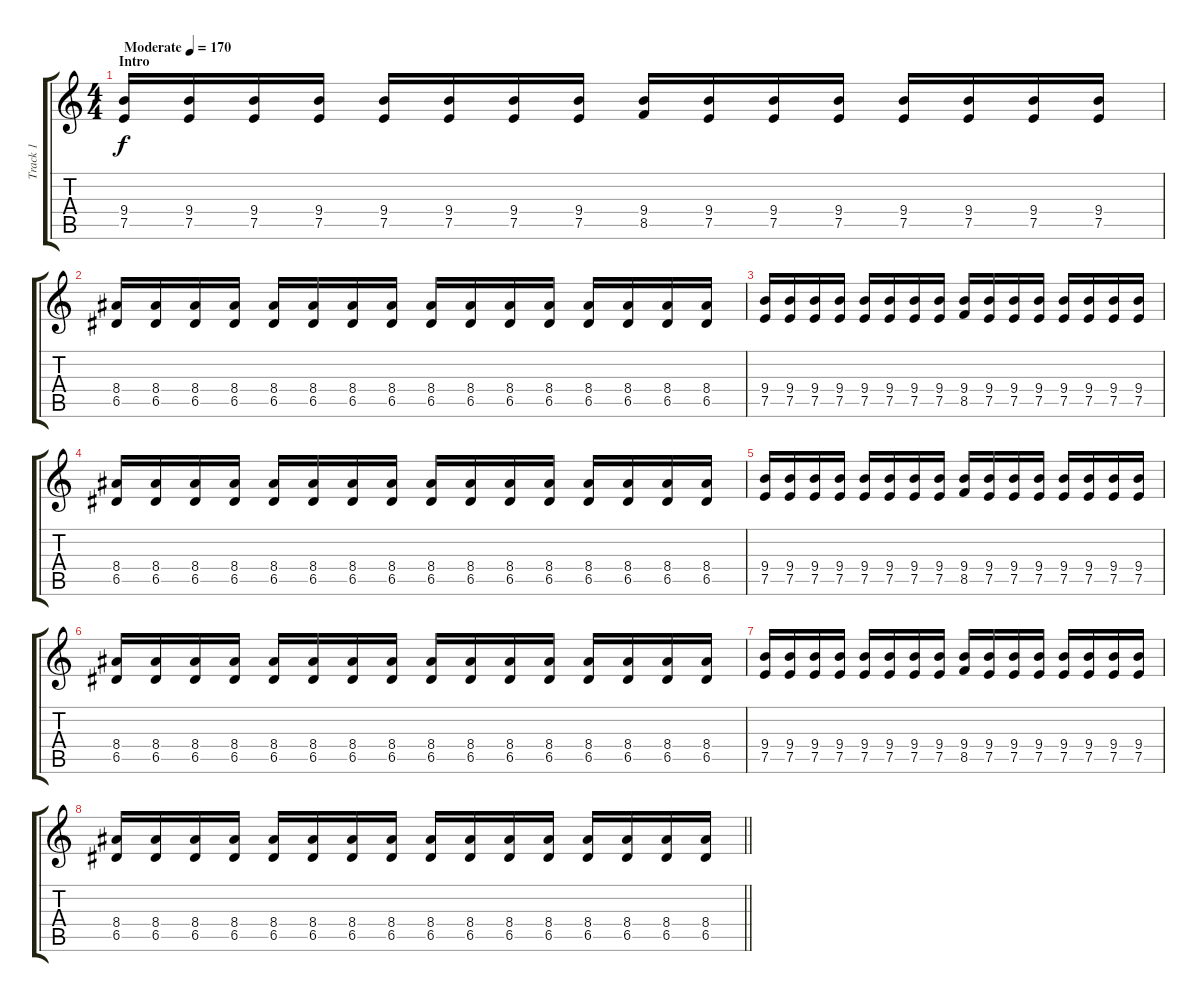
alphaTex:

\track ("Track 1" "Track 1") {instrument distortionguitar}
\staff {score tabs}
\tuning (E4 B3 G3 D3 A2 E2) {hide}
\ts (4 4)
\section ("" "Intro")
\tempo (170 "Moderate")
\clef g2
\ks c
(9.4 7.5).16{dy f instrument distortionguitar} (9.4 7.5).16 (9.4 7.5).16 (9.4 7.5).16 (9.4 7.5).16 (9.4 7.5).16 (9.4 7.5).16 (9.4 7.5).16 (9.4 8.5).16 (9.4 7.5).16 (9.4 7.5).16 (9.4 7.5).16 (9.4 7.5).16 (9.4 7.5).16 (9.4 7.5).16 (9.4 7.5).16 |
(8.4 6.5).16 (8.4 6.5).16 (8.4 6.5).16 (8.4 6.5).16 (8.4 6.5).16 (8.4 6.5).16 (8.4 6.5).16 (8.4 6.5).16 (8.4 6.5).16 (8.4 6.5).16 (8.4 6.5).16 (8.4 6.5).16 (8.4 6.5).16 (8.4 6.5).16 (8.4 6.5).16 (8.4 6.5).16 |
(9.4 7.5).16 (9.4 7.5).16 (9.4 7.5).16 (9.4 7.5).16 (9.4 7.5).16 (9.4 7.5).16 (9.4 7.5).16 (9.4 7.5).16 (9.4 8.5).16 (9.4 7.5).16 (9.4 7.5).16 (9.4 7.5).16 (9.4 7.5).16 (9.4 7.5).16 (9.4 7.5).16 (9.4 7.5).16 |
(8.4 6.5).16 (8.4 6.5).16 (8.4 6.5).16 (8.4 6.5).16 (8.4 6.5).16 (8.4 6.5).16 (8.4 6.5).16 (8.4 6.5).16 (8.4 6.5).16 (8.4 6.5).16 (8.4 6.5).16 (8.4 6.5).16 (8.4 6.5).16 (8.4 6.5).16 (8.4 6.5).16 (8.4 6.5).16 |
(9.4 7.5).16 (9.4 7.5).16 (9.4 7.5).16 (9.4 7.5).16 (9.4 7.5).16 (9.4 7.5).16 (9.4 7.5).16 (9.4 7.5).16 (9.4 8.5).16 (9.4 7.5).16 (9.4 7.5).16 (9.4 7.5).16 (9.4 7.5).16 (9.4 7.5).16 (9.4 7.5).16 (9.4 7.5).16 |
(8.4 6.5).16 (8.4 6.5).16 (8.4 6.5).16 (8.4 6.5).16 (8.4 6.5).16 (8.4 6.5).16 (8.4 6.5).16 (8.4 6.5).16 (8.4 6.5).16 (8.4 6.5).16 (8.4 6.5).16 (8.4 6.5).16 (8.4 6.5).16 (8.4 6.5).16 (8.4 6.5).16 (8.4 6.5).16 |
(9.4 7.5).16 (9.4 7.5).16 (9.4 7.5).16 (9.4 7.5).16 (9.4 7.5).16 (9.4 7.5).16 (9.4 7.5).16 (9.4 7.5).16 (9.4 8.5).16 (9.4 7.5).16 (9.4 7.5).16 (9.4 7.5).16 (9.4 7.5).16 (9.4 7.5).16 (9.4 7.5).16 (9.4 7.5).16 |
\barLineRight lightlight
(8.4 6.5).16 (8.4 6.5).16 (8.4 6.5).16 (8.4 6.5).16 (8.4 6.5).16 (8.4 6.5).16 (8.4 6.5).16 (8.4 6.5).16 (8.4 6.5).16 (8.4 6.5).16 (8.4 6.5).16 (8.4 6.5).16 (8.4 6.5).16 (8.4 6.5).16 (8.4 6.5).16 (8.4 6.5).16
